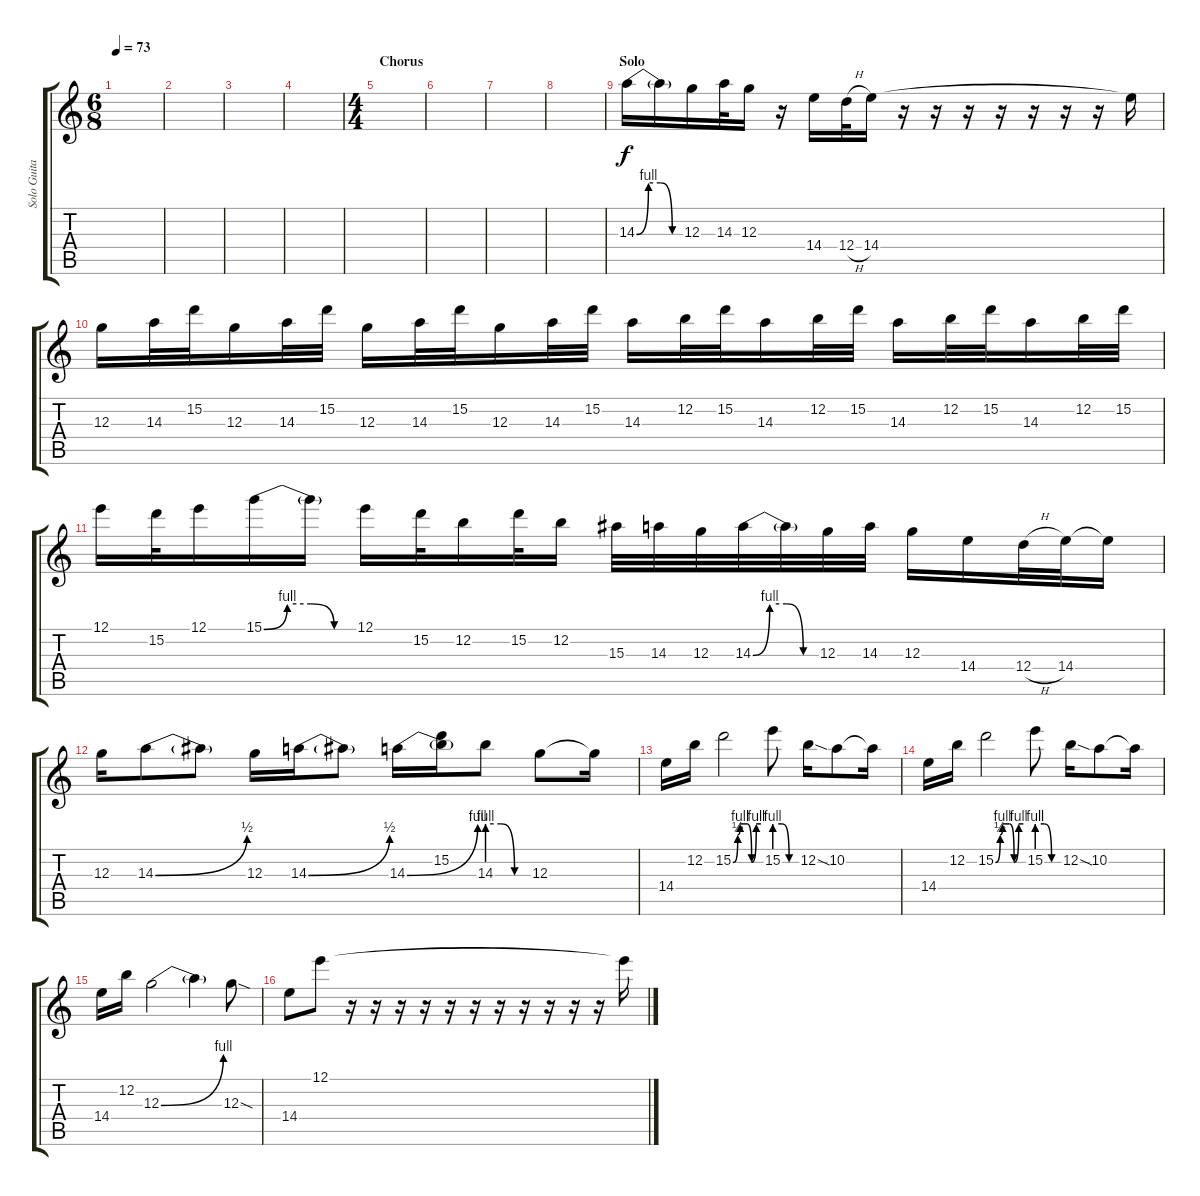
\track ("Solo Guitar" "Solo Guita") {instrument overdrivenguitar}
\staff {score tabs}
\tuning (E4 B3 G3 D3 A2 E2) {hide}
\ts (6 8)
\tempo 73
\clef g2
\ks c
|
|
|
|
\ts (4 4)
\section ("" "Chorus")
|
|
|
|
\section ("" "Solo")
14.3{be (custom 0 0 15 4 30 4 45 0 60 0)}.16 14.3{t}.16 12.3.16 14.3.32 12.3.16 r.16 14.4.16 12.4{h}.32 14.4.16 r.16 r.16 r.16 r.16 r.16 r.16 r.16 14.4{t}.16 |
12.3.16 14.3.32 15.2.32 12.3.16 14.3.32 15.2.32 12.3.16 14.3.32 15.2.32 12.3.16 14.3.32 15.2.32 14.3.16 12.2.32 15.2.32 14.3.16 12.2.32 15.2.32 14.3.16 12.2.32 15.2.32 14.3.16 12.2.32 15.2.32 |
12.1.16 15.2.32 12.1.16 15.1{be (custom 0 0 15 4 30 4 45 0 60 0)}.16 15.1{t}.16 12.1.16 15.2.32 12.2.16 15.2.32 12.2.16 15.3.32 14.3.32 12.3.32 14.3{be (custom 0 0 15 4 30 4 45 0 60 0)}.32 14.3{t}.32 12.3.32 14.3.32 12.3.16 14.4.16 12.4{h}.32 14.4.32 14.4{t}.16 |
12.3.16 14.3{be (bend 0 0 60 2)}.8 14.3{t}.8 12.3.16 14.3{be (bend 0 0 60 2)}.16 14.3{t}.8 14.3{be (bend 0 0 60 4)}.16 (15.2 14.3{t}).16 14.3{be (custom 0 4 20 4 40 0 60 0)}.8 12.3.8 12.3{t}.16 |
14.4.16 12.2.16 15.2{be (custom 0 0 10 2 15 4 30 4 40 0 50 4 60 4)}.2 15.2{be (custom 0 4 20 4 40 0 60 0)}.8 12.2{sod}.16 10.2.8 10.2{t}.16 |
14.4.16 12.2.16 15.2{be (custom 0 0 10 2 15 4 30 4 40 0 50 4 60 4)}.2 15.2{be (custom 0 4 20 4 40 0 60 0)}.8 12.2{sod}.16 10.2.8 10.2{t}.16 |
14.4.16 12.2.16 12.3{be (bend 0 0 60 4)}.2 12.3{t}.4 12.3{sod}.8 |
14.4.8 12.1.8 r.16 r.16 r.16 r.16 r.16 r.16 r.16 r.16 r.16 r.16 r.16 12.1{t}.16
